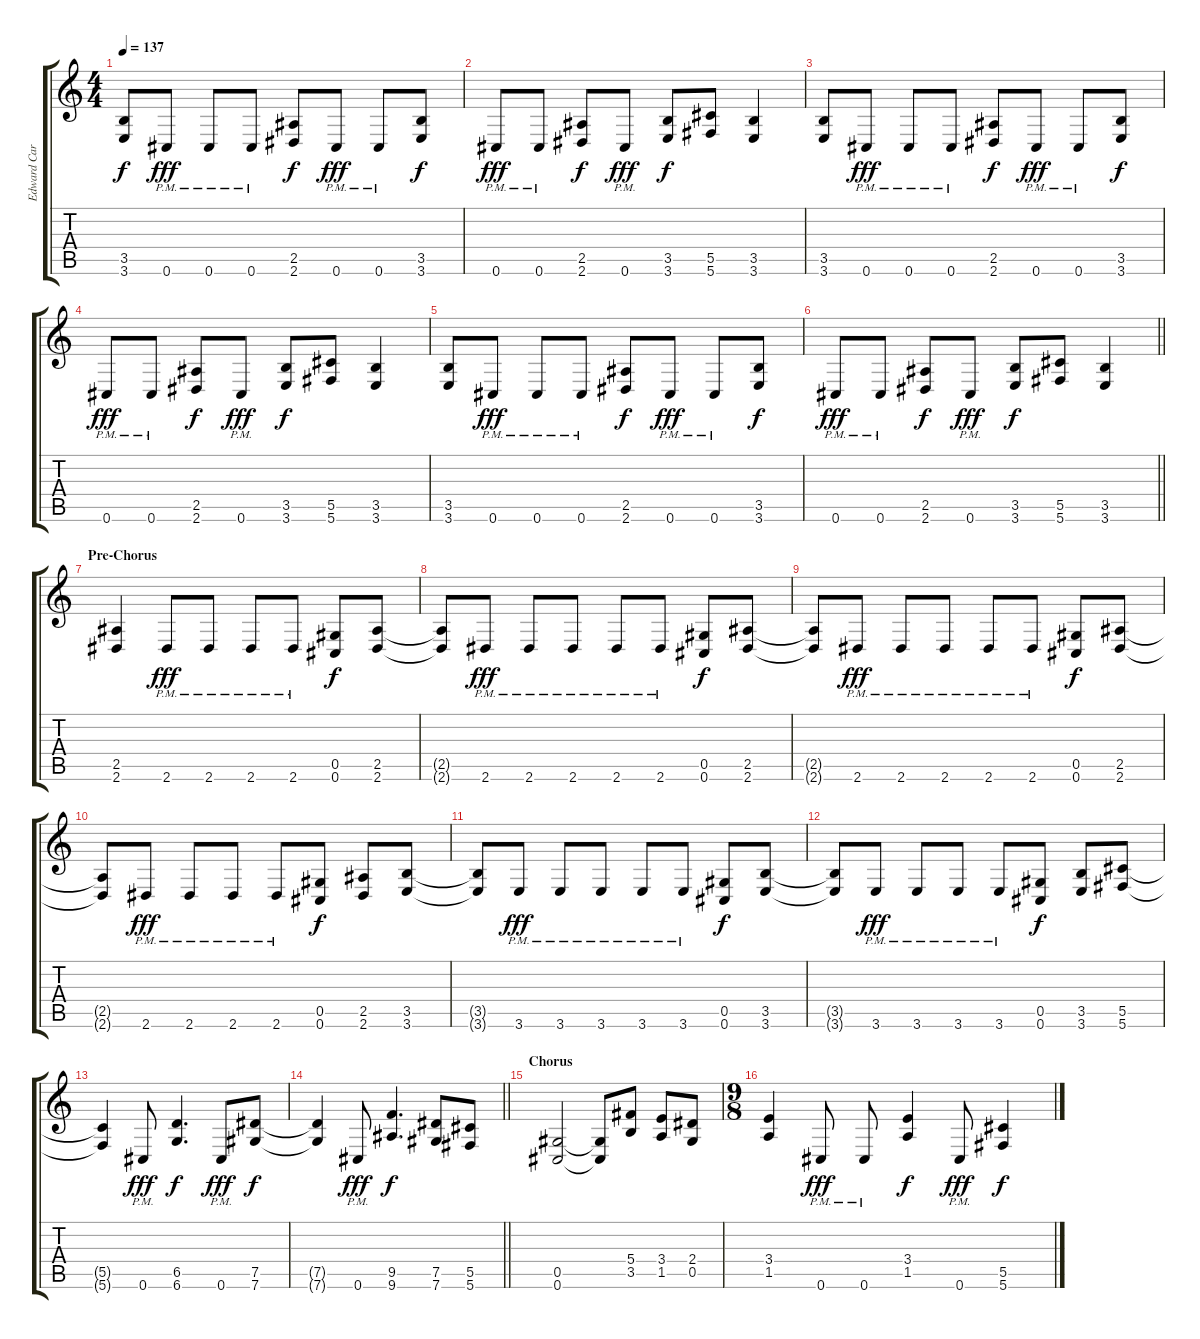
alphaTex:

\track ("Edward Carlson" "Edward Car") {instrument distortionguitar}
\staff {score tabs}
\tuning (Eb4 Bb3 Gb3 Db3 Ab2 Db2) {hide}
\ts (4 4)
\tempo 137
\clef g2
\ks c
(3.5 3.6).8{dy f} 0.6{pm}.8{dy fff} 0.6{pm}.8 0.6{pm}.8 (2.5 2.6).8{dy f} 0.6{pm}.8{dy fff} 0.6{pm}.8 (3.5 3.6).8{dy f} |
0.6{pm}.8{dy fff} 0.6{pm}.8 (2.5 2.6).8{dy f} 0.6{pm}.8{dy fff} (3.5 3.6).8{dy f} (5.5 5.6).8 (3.5 3.6).4 |
(3.5 3.6).8 0.6{pm}.8{dy fff} 0.6{pm}.8 0.6{pm}.8 (2.5 2.6).8{dy f} 0.6{pm}.8{dy fff} 0.6{pm}.8 (3.5 3.6).8{dy f} |
0.6{pm}.8{dy fff} 0.6{pm}.8 (2.5 2.6).8{dy f} 0.6{pm}.8{dy fff} (3.5 3.6).8{dy f} (5.5 5.6).8 (3.5 3.6).4 |
(3.5 3.6).8 0.6{pm}.8{dy fff} 0.6{pm}.8 0.6{pm}.8 (2.5 2.6).8{dy f} 0.6{pm}.8{dy fff} 0.6{pm}.8 (3.5 3.6).8{dy f} |
\barLineRight lightlight
0.6{pm}.8{dy fff} 0.6{pm}.8 (2.5 2.6).8{dy f} 0.6{pm}.8{dy fff} (3.5 3.6).8{dy f} (5.5 5.6).8 (3.5 3.6).4 |
\section ("" "Pre-Chorus")
(2.5 2.6).4 2.6{pm}.8{dy fff} 2.6{pm}.8 2.6{pm}.8 2.6{pm}.8 (0.5 0.6).8{dy f} (2.5 2.6).8 |
(2.5{t} 2.6{t}).8 2.6{pm}.8{dy fff} 2.6{pm}.8 2.6{pm}.8 2.6{pm}.8 2.6{pm}.8 (0.5 0.6).8{dy f} (2.5 2.6).8 |
(2.5{t} 2.6{t}).8 2.6{pm}.8{dy fff} 2.6{pm}.8 2.6{pm}.8 2.6{pm}.8 2.6{pm}.8 (0.5 0.6).8{dy f} (2.5 2.6).8 |
(2.5{t} 2.6{t}).8 2.6{pm}.8{dy fff} 2.6{pm}.8 2.6{pm}.8 2.6{pm}.8 (0.5 0.6).8{dy f} (2.5 2.6).8 (3.5 3.6).8 |
(3.5{t} 3.6{t}).8 3.6{pm}.8{dy fff} 3.6{pm}.8 3.6{pm}.8 3.6{pm}.8 3.6{pm}.8 (0.5 0.6).8{dy f} (3.5 3.6).8 |
(3.5{t} 3.6{t}).8 3.6{pm}.8{dy fff} 3.6{pm}.8 3.6{pm}.8 3.6{pm}.8 (0.5 0.6).8{dy f} (3.5 3.6).8 (5.5 5.6).8 |
(5.5{t} 5.6{t}).4 0.6{pm}.8{dy fff} (6.5 6.6).4{d dy f} 0.6{pm}.8{dy fff} (7.5 7.6).8{dy f} |
\barLineRight lightlight
(7.5{t} 7.6{t}).4 0.6{pm}.8{dy fff} (9.5 9.6).4{d dy f} (7.5 7.6).8 (5.5 5.6).8 |
\section ("" "Chorus")
(0.5 0.6).2 (0.5{t} 0.6{t}).8 (5.4 3.5).8 (3.4 1.5).8 (2.4 0.5).8 |
\ts (9 8)
(3.4 1.5).4 0.6{pm}.8{dy fff} 0.6{pm}.8 (3.4 1.5).4{dy f} 0.6{pm}.8{dy fff} (5.5 5.6).4{dy f}
